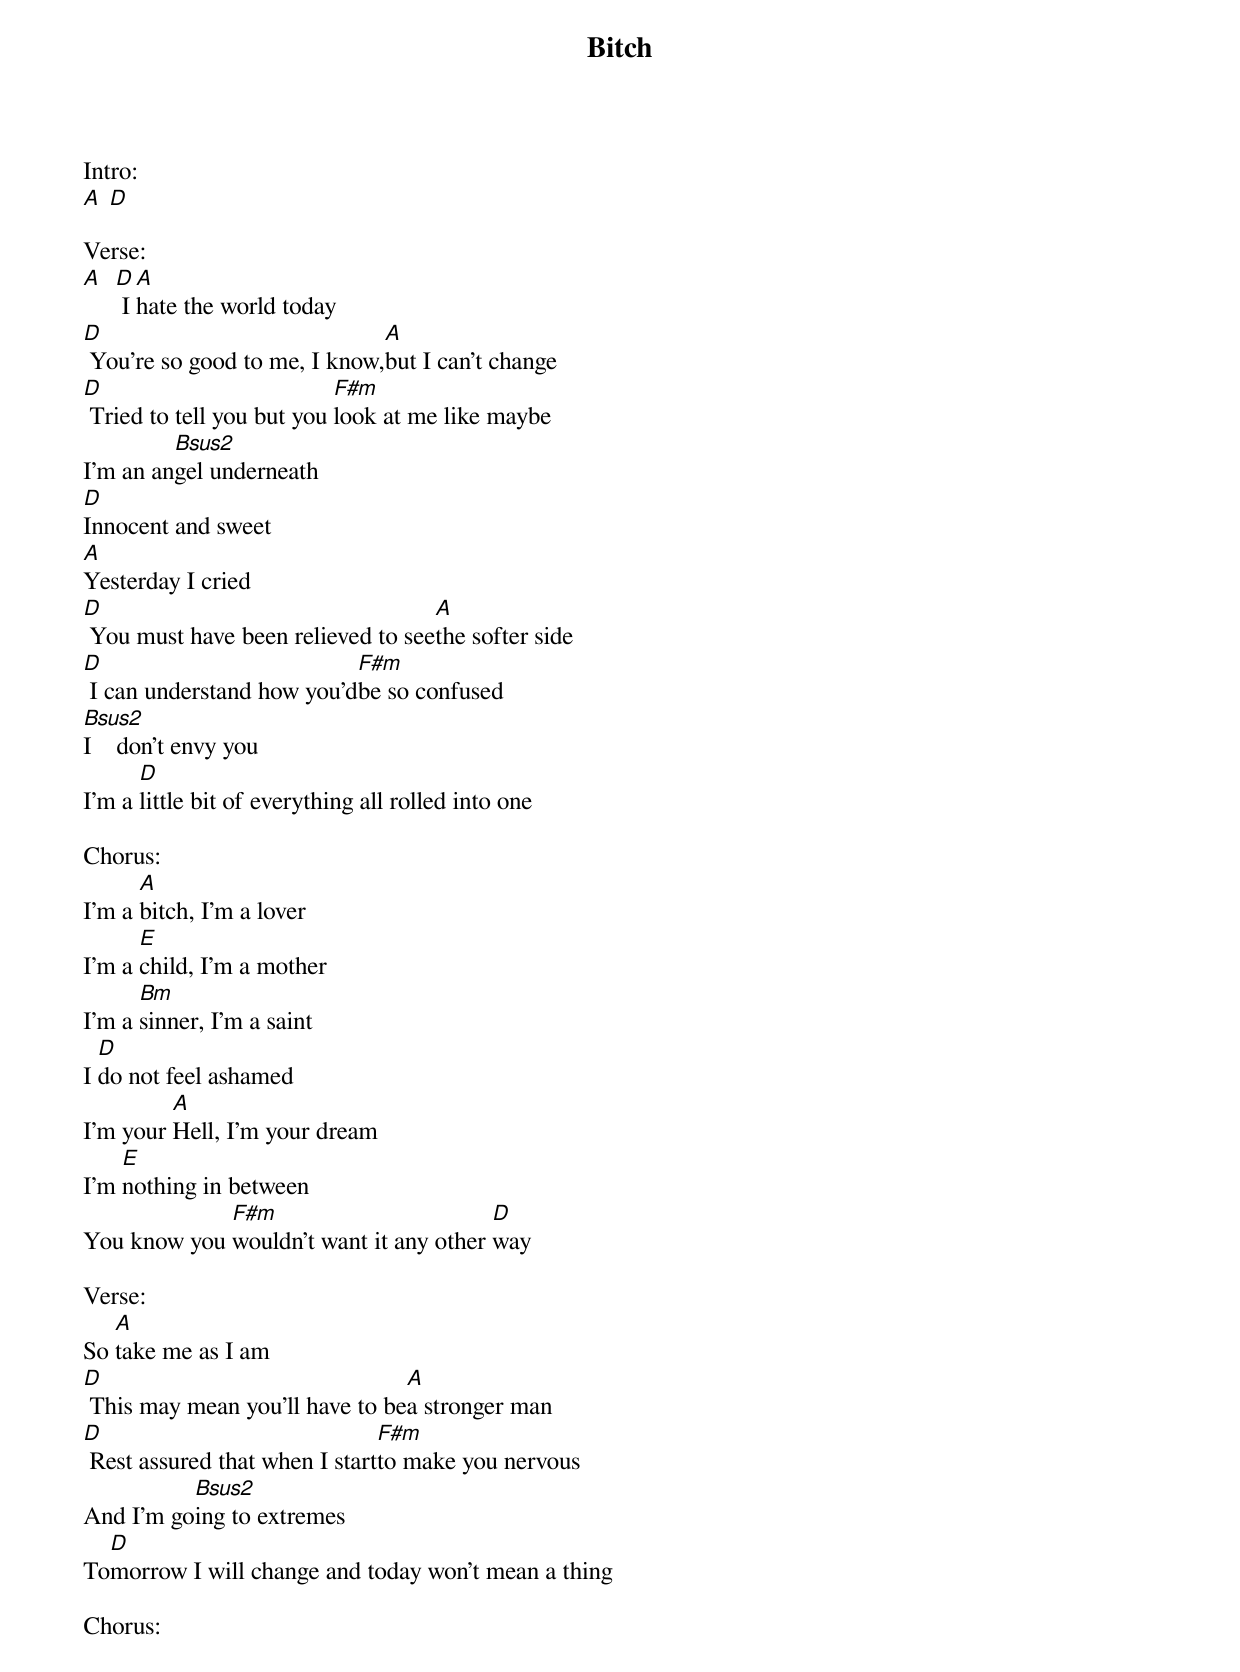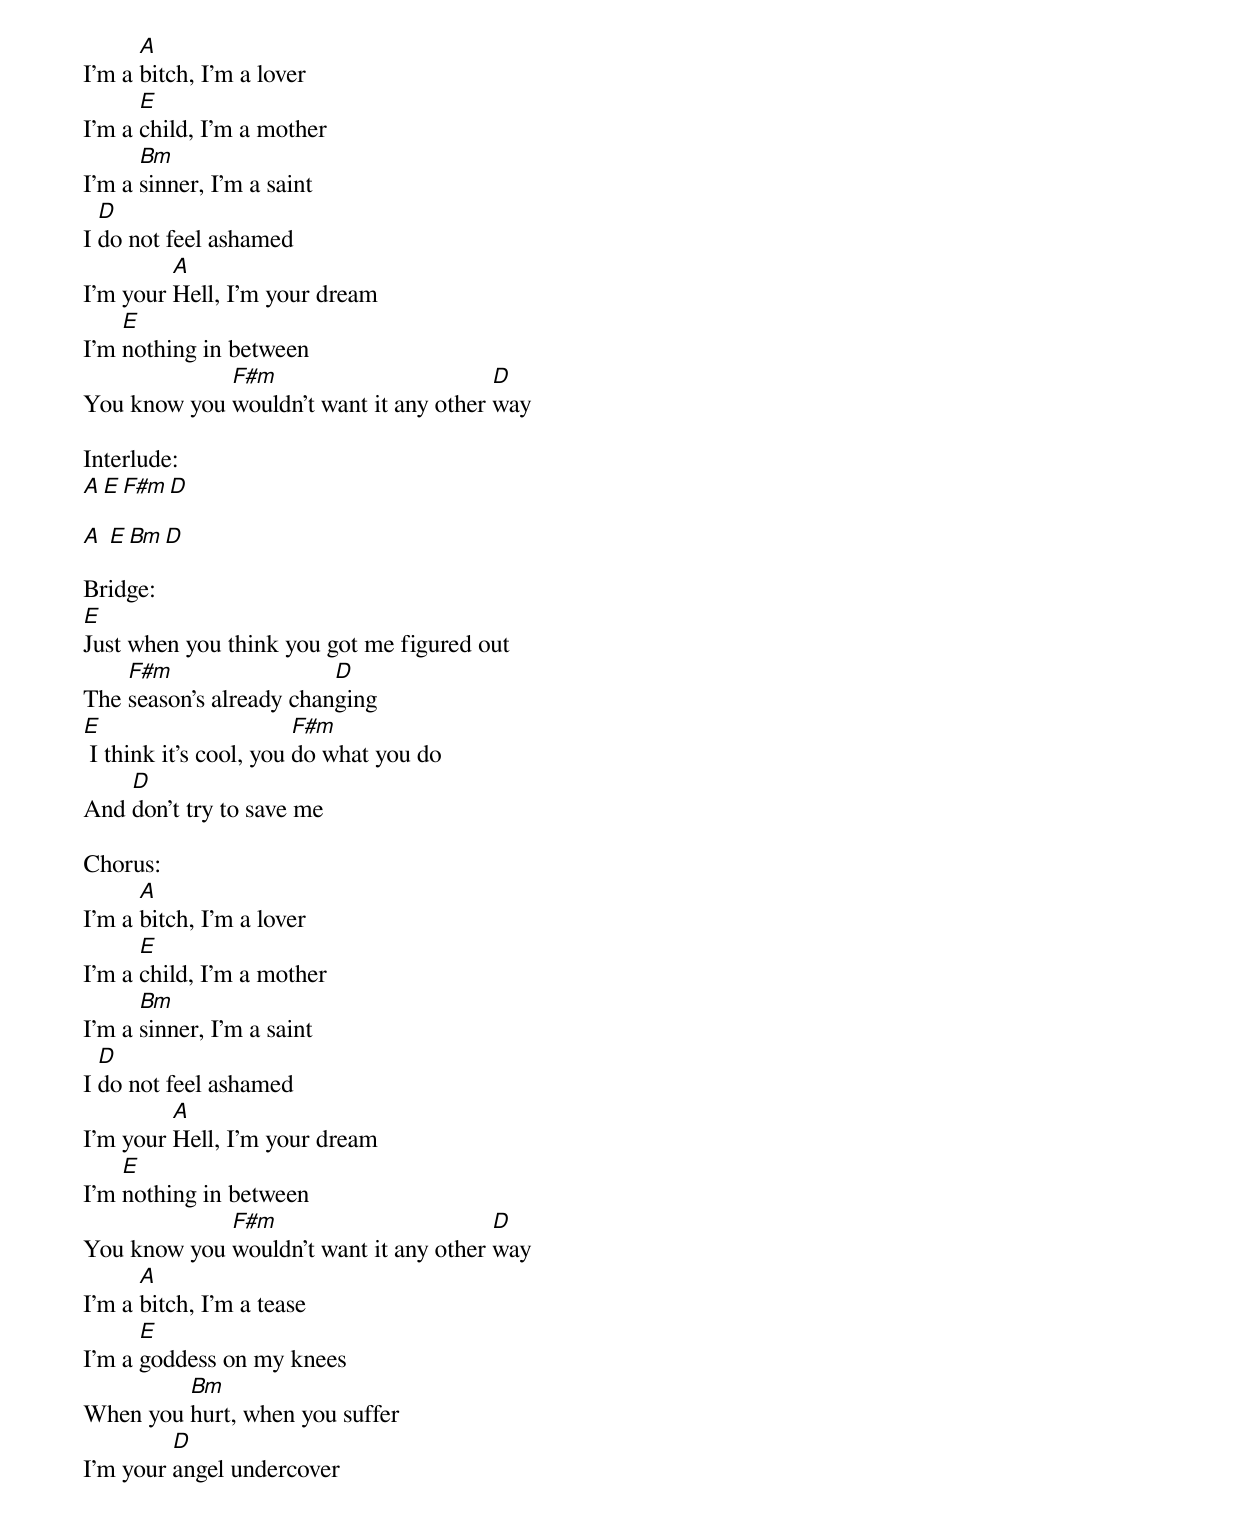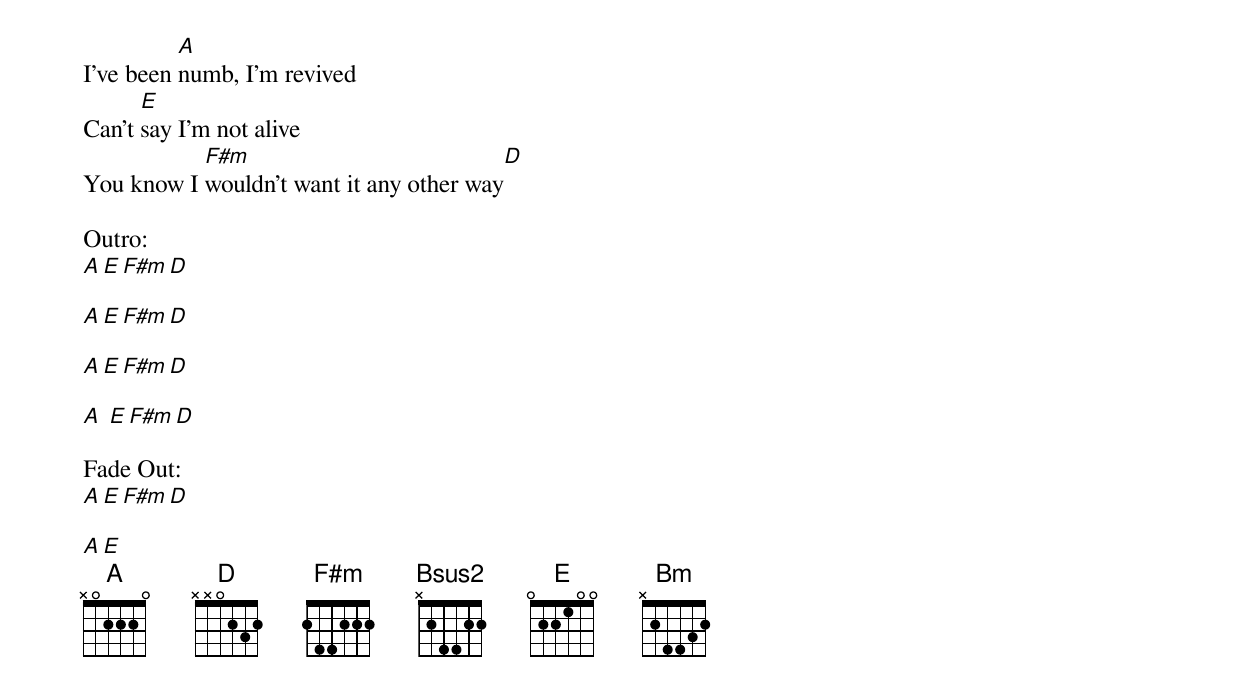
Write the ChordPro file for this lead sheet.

{title:Bitch}
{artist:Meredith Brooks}
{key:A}
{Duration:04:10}
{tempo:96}

Intro:
[A] [D]

Verse:
[A]  [D] I [A]hate the world today
[D] You're so good to me, I know,[A]but I can't change
[D] Tried to tell you but you [F#m]look at me like maybe
I'm an an[Bsus2]gel underneath
[D]Innocent and sweet
[A]Yesterday I cried
[D] You must have been relieved to see[A]the softer side
[D] I can understand how you'd[F#m]be so confused
[Bsus2]I    don't envy you
I'm a [D]little bit of everything all rolled into one

Chorus:
I'm a [A]bitch, I'm a lover
I'm a [E]child, I'm a mother
I'm a [Bm]sinner, I'm a saint
I [D]do not feel ashamed
I'm your [A]Hell, I'm your dream
I'm [E]nothing in between
You know you [F#m]wouldn't want it any other [D]way

Verse:
So [A]take me as I am
[D] This may mean you'll have to be[A]a stronger man
[D] Rest assured that when I start[F#m]to make you nervous
And I'm go[Bsus2]ing to extremes
To[D]morrow I will change and today won't mean a thing

Chorus:
I'm a [A]bitch, I'm a lover
I'm a [E]child, I'm a mother
I'm a [Bm]sinner, I'm a saint
I [D]do not feel ashamed
I'm your [A]Hell, I'm your dream
I'm [E]nothing in between
You know you [F#m]wouldn't want it any other [D]way

Interlude:
[A][E][F#m][D]

[A] [E][Bm][D]

Bridge:
[E]Just when you think you got me figured out
The [F#m]season's already chan[D]ging
[E] I think it's cool, you [F#m]do what you do
And [D]don't try to save me

Chorus:
I'm a [A]bitch, I'm a lover
I'm a [E]child, I'm a mother
I'm a [Bm]sinner, I'm a saint
I [D]do not feel ashamed
I'm your [A]Hell, I'm your dream
I'm [E]nothing in between
You know you [F#m]wouldn't want it any other [D]way
I'm a [A]bitch, I'm a tease
I'm a [E]goddess on my knees
When you [Bm]hurt, when you suffer
I'm your [D]angel undercover
I've been [A]numb, I'm revived
Can't [E]say I'm not alive
You know I [F#m]wouldn't want it any other way[D]

Outro:
[A][E][F#m][D]

[A][E][F#m][D]

[A][E][F#m][D]

[A] [E][F#m][D]

Fade Out:
[A][E][F#m][D]

[A][E]
